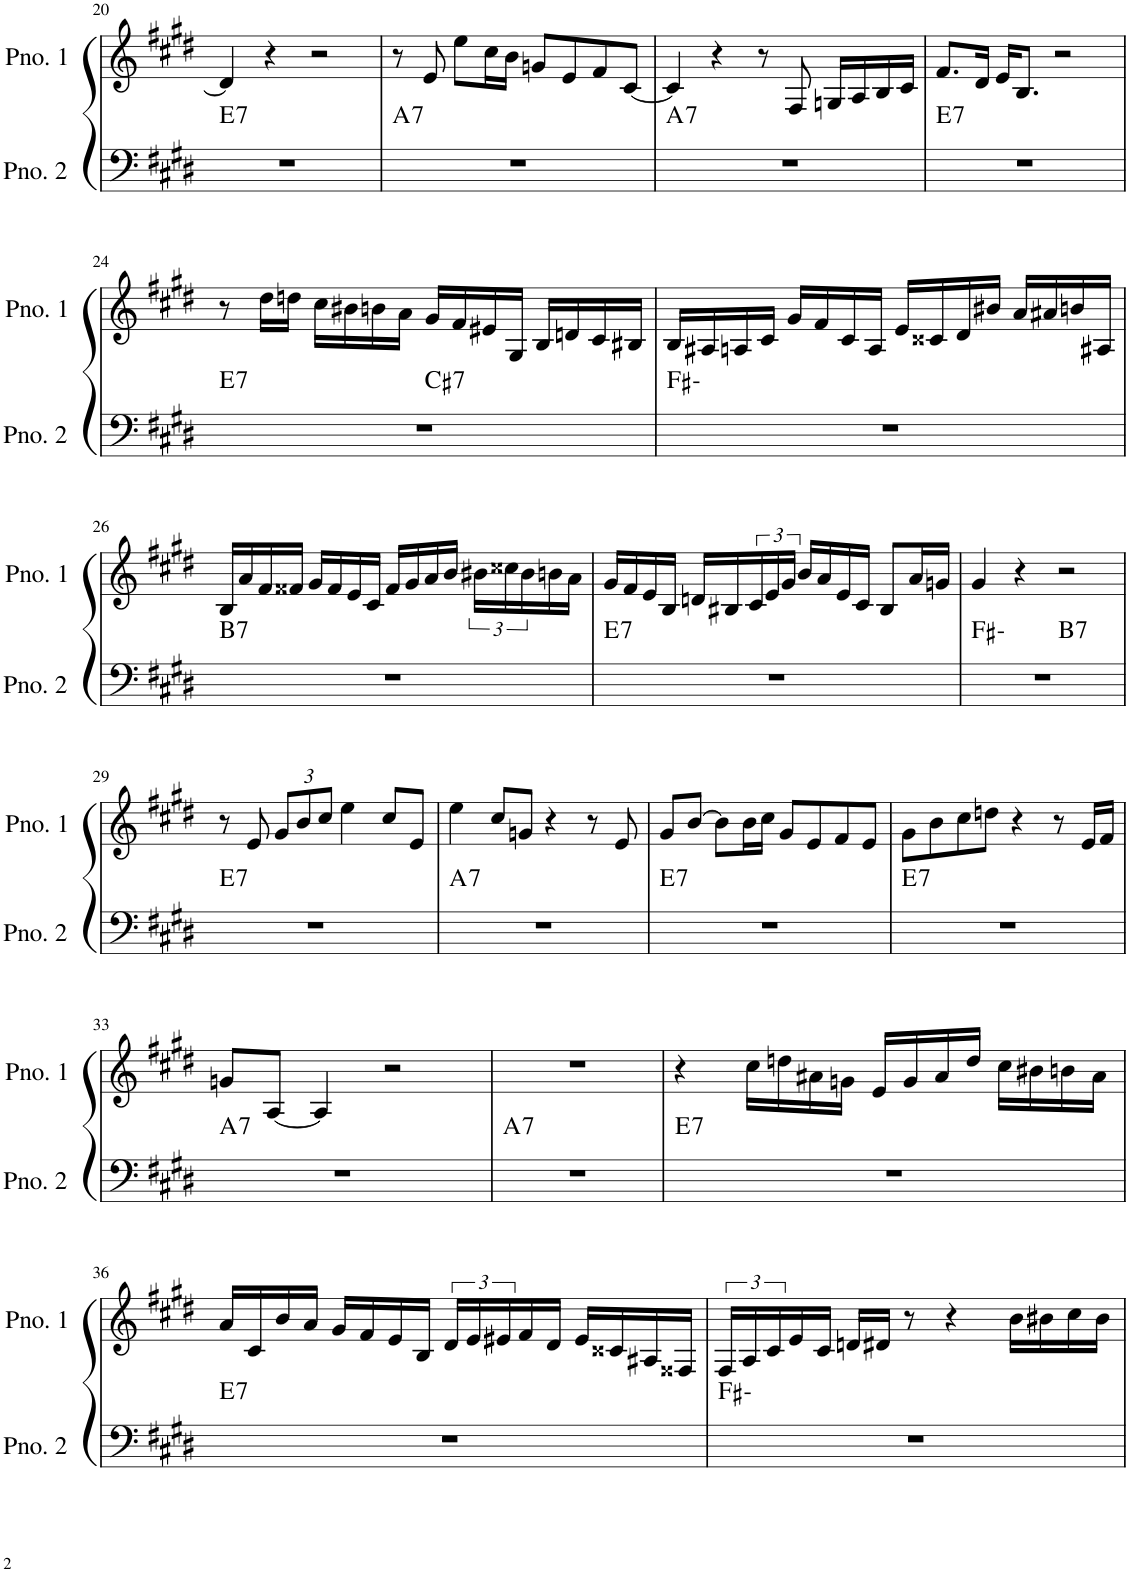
**kern	**harte	**kern
*part2	*part2	*part1
*staff2	*	*staff1
*I"ピアノ 2	*	*I"ピアノ 1
!!LO:PB:g=z
*clefF4	*	*clefG2
*k[f#c#g#d#]	*	*k[f#c#g#d#]
*M4/4	*	*M4/4
=20	=20	=20
!	!LO:H:kt=7	!
1r	E:7	4d/]
.	.	4r
.	.	2r
=21	=21	=21
!	!LO:H:kt=7	!
1r	A:7	8r
.	.	8e/
.	.	8ee\L
.	.	16cc#\L
.	.	16b\JJ
.	.	8gn/L
.	.	8e/
.	.	8f#/
.	.	[8c#/J
=22	=22	=22
!	!LO:H:kt=7	!
1r	A:7	4c#/]
.	.	4r
.	.	8r
.	.	8F#/
.	.	16Gn/LL
.	.	16A/
.	.	16B/
.	.	16c#/JJ
=23	=23	=23
!	!LO:H:kt=7	!
1r	E:7	8.f#/L
.	.	16d#/Jk
.	.	16e/KL
.	.	8.B/J
.	.	2r
!!LO:LB:g=z
=24	=24	=24
!	!LO:H:kt=7	!
*^	*	*
1r	2ryy	E:7	8r
.	.	.	16dd#\LL
.	.	.	16ddn\JJ
.	.	.	16cc#\LL
.	.	.	16b#X\
.	.	.	16bn\
.	.	.	16a\JJ
!	!	!LO:H:kt=7	!
.	2ryy	C#:7	16g#/LL
.	.	.	16f#/
.	.	.	16e#X/
.	.	.	16G#/JJ
.	.	.	16B/LL
.	.	.	16dn/
.	.	.	16c#/
.	.	.	16B#X/JJ
*v	*v	*	*
=25	=25	=25
1r	F#:min	16B/LL
.	.	16A#X/
.	.	16An/
.	.	16c#/JJ
.	.	16g#/LL
.	.	16f#/
.	.	16c#/
.	.	16A/JJ
.	.	16e/LL
.	.	16c##X/
.	.	16d#/
.	.	16b#X/JJ
.	.	16a/LL
.	.	16a#X/
.	.	16bn/
.	.	16A#X/JJ
!!LO:LB:g=z
=26	=26	=26
!	!LO:H:kt=7	!
1r	B:7	16B/LL
.	.	16a/
.	.	16f#/
.	.	16f##X/JJ
.	.	16g#/LL
.	.	16f##/
.	.	16e/
.	.	16c#/JJ
.	.	16f##/LL
.	.	16g#/
.	.	16a/
.	.	16b/JJ
.	.	24b#X\LL
.	.	24cc##X\
.	.	24b#\
.	.	16bn\
.	.	16a\JJ
=27	=27	=27
!	!LO:H:kt=7	!
1r	E:7	16g#/LL
.	.	16f#/
.	.	16e/
.	.	16B/JJ
.	.	16dn/LL
.	.	16B#X/
.	.	24c#/
.	.	24e/
.	.	24g#/JJ
.	.	16b/LL
.	.	16a/
.	.	16e/
.	.	16c#/JJ
.	.	8B#/L
.	.	16a/L
.	.	16gn/JJ
=28	=28	=28
*^	*	*
1r	2ryy	F#:min	4g#/
.	.	.	4r
!	!	!LO:H:kt=7	!
.	2ryy	B:7	2r
!!LO:LB:g=z
=29	=29	=29	=29
!	!	!LO:H:kt=7	!
*v	*v	*	*
1r	E:7	8r
.	.	8e/
*	*	*Xbrackettup
.	.	12g#/L
.	.	12b/
.	.	12cc#/J
.	.	4ee\
.	.	8cc#/L
.	.	8e/J
=30	=30	=30
!	!LO:H:kt=7	!
1r	A:7	4ee\
.	.	8cc#/L
.	.	8gn/J
.	.	4r
.	.	8r
.	.	8e/
=31	=31	=31
!	!LO:H:kt=7	!
1r	E:7	8g#/L
.	.	[8b/J
.	.	8b\L]
.	.	16b\L
.	.	16cc#\JJ
.	.	8g#/L
.	.	8e/
.	.	8f#/
.	.	8e/J
=32	=32	=32
!	!LO:H:kt=7	!
1r	E:7	8g#\L
.	.	8b\
.	.	8cc#\
.	.	8ddn\J
.	.	4r
.	.	8r
.	.	16e/LL
.	.	16f#/JJ
!!LO:LB:g=z
=33	=33	=33
!	!LO:H:kt=7	!
1r	A:7	8gn/L
.	.	[8A/J
.	.	4A/]
.	.	2r
=34	=34	=34
!	!LO:H:kt=7	!
1r	A:7	1r
=35	=35	=35
!	!LO:H:kt=7	!
1r	E:7	4r
.	.	16cc#\LL
.	.	16ddn\
.	.	16a#X\
.	.	16gn\JJ
.	.	16e/LL
.	.	16g/
.	.	16a#/
.	.	16dd/JJ
.	.	16cc#\LL
.	.	16b#X\
.	.	16bn\
.	.	16a#\JJ
!!LO:LB:g=z
=36	=36	=36
!	!LO:H:kt=7	!
1r	E:7	16a/LL
.	.	16c#/
.	.	16b/
.	.	16a/JJ
.	.	16g#/LL
.	.	16f#/
.	.	16e/
.	.	16B/JJ
*	*	*brackettup
.	.	24d#/LL
.	.	24e/
.	.	24e#X/
.	.	16f#/
.	.	16d#/JJ
.	.	16e#/LL
.	.	16c##X/
.	.	16A#X/
.	.	16F##X/JJ
=37	=37	=37
1r	F#:min	24F#/LL
.	.	24A/
.	.	24c#/
.	.	16e/
.	.	16c#/JJ
.	.	16dn/LL
.	.	16d#X/JJ
.	.	8r
.	.	4r
.	.	16b\LL
.	.	16b#X\
.	.	16cc#\
.	.	16b#\JJ
=	=	=
*-	*-	*-
